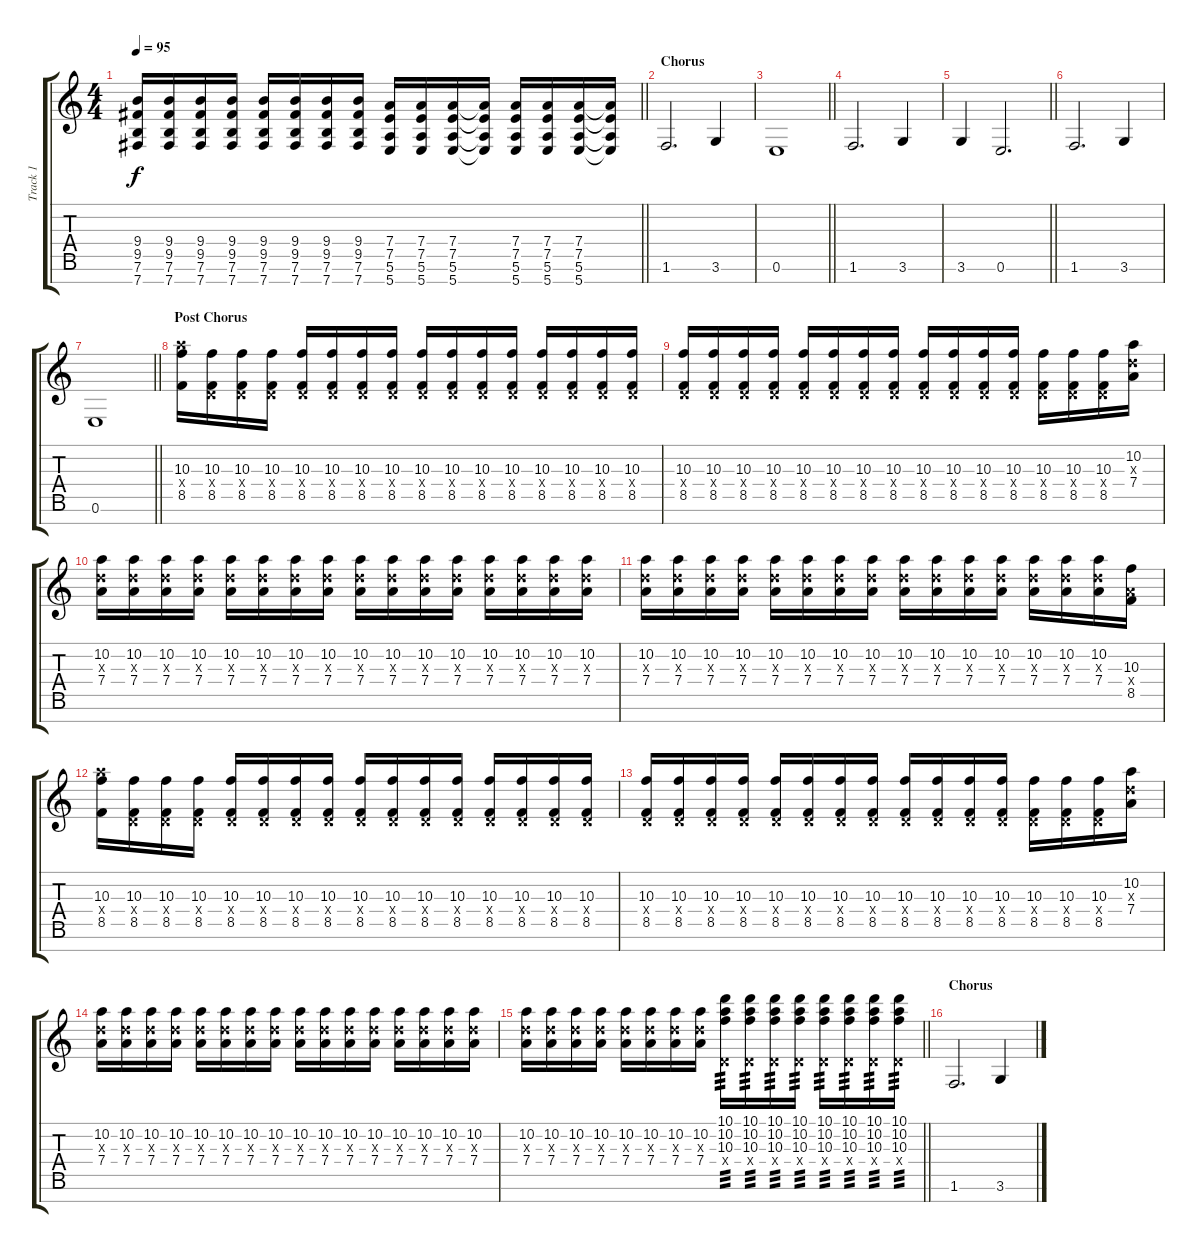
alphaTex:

\track ("Track 1" "Track 1") {instrument distortionguitar}
\staff {score tabs}
\tuning (E4 B3 G3 D3 A2 E2 B1) {hide}
\ts (4 4)
\tempo 95
\clef g2
\barLineRight lightlight
\ks c
(9.4 9.5 7.6 7.7).16{dy f} (9.4 9.5 7.6 7.7).16 (9.4 9.5 7.6 7.7).16 (9.4 9.5 7.6 7.7).16 (9.4 9.5 7.6 7.7).16 (9.4 9.5 7.6 7.7).16 (9.4 9.5 7.6 7.7).16 (9.4 9.5 7.6 7.7).16 (7.4 7.5 5.6 5.7).16 (7.4 7.5 5.6 5.7).16 (7.4 7.5 5.6 5.7).16 (7.4{t} 7.5{t} 5.6{t} 5.7{t}).16 (7.4 7.5 5.6 5.7).16 (7.4 7.5 5.6 5.7).16 (7.4 7.5 5.6 5.7).16 (7.4{t} 7.5{t} 5.6{t} 5.7{t}).16 |
\section ("" "Chorus")
1.6.2{d} 3.6.4 |
\barLineRight lightlight
0.6.1 |
1.6.2{d} 3.6.4 |
\barLineRight lightlight
3.6.4 0.6.2{d} |
1.6.2{d} 3.6.4 |
\barLineRight lightlight
0.6.1 |
\section ("" "Post Chorus")
(10.3 19.4{x} 8.5).16 (10.3 0.4{x} 8.5).16 (10.3 0.4{x} 8.5).16 (10.3 0.4{x} 8.5).16 (10.3 0.4{x} 8.5).16 (10.3 0.4{x} 8.5).16 (10.3 0.4{x} 8.5).16 (10.3 0.4{x} 8.5).16 (10.3 0.4{x} 8.5).16 (10.3 0.4{x} 8.5).16 (10.3 0.4{x} 8.5).16 (10.3 0.4{x} 8.5).16 (10.3 0.4{x} 8.5).16 (10.3 0.4{x} 8.5).16 (10.3 0.4{x} 8.5).16 (10.3 0.4{x} 8.5).16 |
(10.3 0.4{x} 8.5).16 (10.3 0.4{x} 8.5).16 (10.3 0.4{x} 8.5).16 (10.3 0.4{x} 8.5).16 (10.3 0.4{x} 8.5).16 (10.3 0.4{x} 8.5).16 (10.3 0.4{x} 8.5).16 (10.3 0.4{x} 8.5).16 (10.3 0.4{x} 8.5).16 (10.3 0.4{x} 8.5).16 (10.3 0.4{x} 8.5).16 (10.3 0.4{x} 8.5).16 (10.3 0.4{x} 8.5).16 (10.3 0.4{x} 8.5).16 (10.3 0.4{x} 8.5).16 (10.2 7.3{x} 7.4).16 |
(10.2 7.3{x} 7.4).16 (10.2 7.3{x} 7.4).16 (10.2 7.3{x} 7.4).16 (10.2 7.3{x} 7.4).16 (10.2 7.3{x} 7.4).16 (10.2 7.3{x} 7.4).16 (10.2 7.3{x} 7.4).16 (10.2 7.3{x} 7.4).16 (10.2 7.3{x} 7.4).16 (10.2 7.3{x} 7.4).16 (10.2 7.3{x} 7.4).16 (10.2 7.3{x} 7.4).16 (10.2 7.3{x} 7.4).16 (10.2 7.3{x} 7.4).16 (10.2 7.3{x} 7.4).16 (10.2 7.3{x} 7.4).16 |
(10.2 7.3{x} 7.4).16 (10.2 7.3{x} 7.4).16 (10.2 7.3{x} 7.4).16 (10.2 7.3{x} 7.4).16 (10.2 7.3{x} 7.4).16 (10.2 7.3{x} 7.4).16 (10.2 7.3{x} 7.4).16 (10.2 7.3{x} 7.4).16 (10.2 7.3{x} 7.4).16 (10.2 7.3{x} 7.4).16 (10.2 7.3{x} 7.4).16 (10.2 7.3{x} 7.4).16 (10.2 7.3{x} 7.4).16 (10.2 7.3{x} 7.4).16 (10.2 7.3{x} 7.4).16 (10.3 7.4{x} 8.5).16 |
(10.3 19.4{x} 8.5).16 (10.3 0.4{x} 8.5).16 (10.3 0.4{x} 8.5).16 (10.3 0.4{x} 8.5).16 (10.3 0.4{x} 8.5).16 (10.3 0.4{x} 8.5).16 (10.3 0.4{x} 8.5).16 (10.3 0.4{x} 8.5).16 (10.3 0.4{x} 8.5).16 (10.3 0.4{x} 8.5).16 (10.3 0.4{x} 8.5).16 (10.3 0.4{x} 8.5).16 (10.3 0.4{x} 8.5).16 (10.3 0.4{x} 8.5).16 (10.3 0.4{x} 8.5).16 (10.3 0.4{x} 8.5).16 |
(10.3 0.4{x} 8.5).16 (10.3 0.4{x} 8.5).16 (10.3 0.4{x} 8.5).16 (10.3 0.4{x} 8.5).16 (10.3 0.4{x} 8.5).16 (10.3 0.4{x} 8.5).16 (10.3 0.4{x} 8.5).16 (10.3 0.4{x} 8.5).16 (10.3 0.4{x} 8.5).16 (10.3 0.4{x} 8.5).16 (10.3 0.4{x} 8.5).16 (10.3 0.4{x} 8.5).16 (10.3 0.4{x} 8.5).16 (10.3 0.4{x} 8.5).16 (10.3 0.4{x} 8.5).16 (10.2 7.3{x} 7.4).16 |
(10.2 7.3{x} 7.4).16 (10.2 7.3{x} 7.4).16 (10.2 7.3{x} 7.4).16 (10.2 7.3{x} 7.4).16 (10.2 7.3{x} 7.4).16 (10.2 7.3{x} 7.4).16 (10.2 7.3{x} 7.4).16 (10.2 7.3{x} 7.4).16 (10.2 7.3{x} 7.4).16 (10.2 7.3{x} 7.4).16 (10.2 7.3{x} 7.4).16 (10.2 7.3{x} 7.4).16 (10.2 7.3{x} 7.4).16 (10.2 7.3{x} 7.4).16 (10.2 7.3{x} 7.4).16 (10.2 7.3{x} 7.4).16 |
\barLineRight lightlight
(10.2 7.3{x} 7.4).16 (10.2 7.3{x} 7.4).16 (10.2 7.3{x} 7.4).16 (10.2 7.3{x} 7.4).16 (10.2 7.3{x} 7.4).16 (10.2 7.3{x} 7.4).16 (10.2 7.3{x} 7.4).16 (10.2 7.3{x} 7.4).16 (10.1 10.2 10.3 0.4{x}).16{tp 3} (10.1 10.2 10.3 0.4{x}).16{tp 3} (10.1 10.2 10.3 0.4{x}).16{tp 3} (10.1 10.2 10.3 0.4{x}).16{tp 3} (10.1 10.2 10.3 0.4{x}).16{tp 3} (10.1 10.2 10.3 0.4{x}).16{tp 3} (10.1 10.2 10.3 0.4{x}).16{tp 3} (10.1 10.2 10.3 0.4{x}).16{tp 3} |
\section ("" "Chorus")
1.6.2{d} 3.6.4
